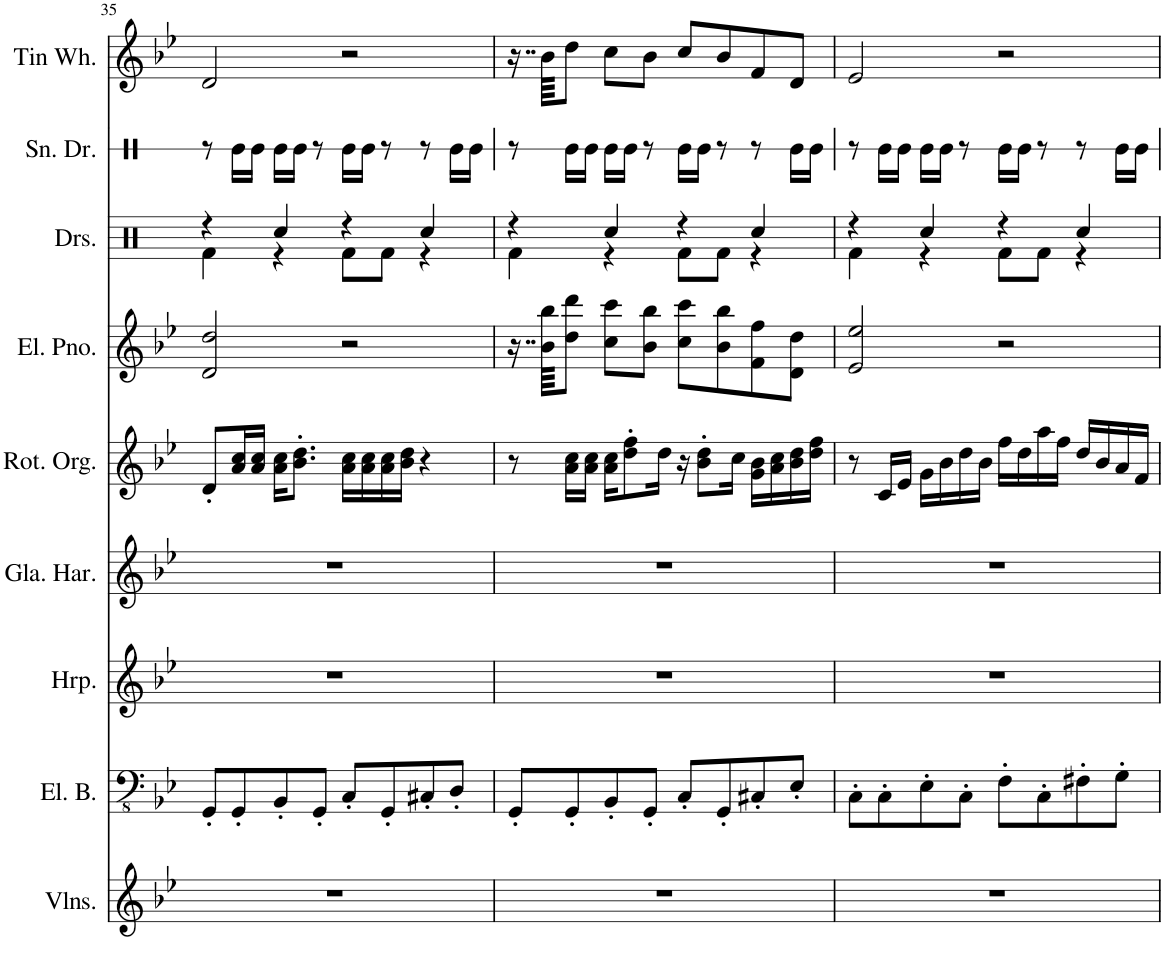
**kern	**kern	**kern	**kern	**kern	**kern	**kern	**kern	**kern
*part9	*part8	*part7	*part6	*part5	*part4	*part3	*part2	*part1
*staff9	*staff8	*staff7	*staff6	*staff5	*staff4	*staff3	*staff2	*staff1
*I"Violins	*I"Electric Bass	*I"Harp	*I"Glass Harmonica	*I"Rotary Organ	*I"Electric Piano	*I"Drumset	*I"Snare Drum	*I"Low Whistle
*I'Vlns.	*I'El. B.	*I'Hrp.	*I'Gla. Har.	*I'Rot. Org.	*I'El. Pno.	*I'Drs.	*I'Sn. Dr.	*I'Low Wh.
!!LO:PB:g=z
*clefG2	*clefFv4	*clefG2	*clefG2	*clefG2	*clefG2	*clefX	*clefX	*clefG2
*k[b-e-]	*k[b-e-]	*k[b-e-]	*k[b-e-]	*k[b-e-]	*k[b-e-]	*k[]	*k[]	*k[b-e-]
*M4/4	*M4/4	*M4/4	*M4/4	*M4/4	*M4/4	*M4/4	*M4/4	*M4/4
=35	=35	=35	=35	=35	=35	=35	=35	=35
*	*	*	*	*	*	*^	*	*
1r	8GGG'/L	1r	1r	8d'/L	2d/ 2dd/	4r	4Rf\	8r	2d/
.	8GGG'/	.	.	16a/ 16cc/L	.	.	.	16Re\LL	.
.	.	.	.	16a/ 16cc/JJ	.	.	.	16Re\JJ	.
.	8BBB-'/	.	.	16a\ 16cc\KL	.	4Rcc/	4r	16Re\LL	.
.	.	.	.	8.b-\' 8.dd\'J	.	.	.	16Re\JJ	.
.	8GGG'/J	.	.	.	.	.	.	8r	.
.	8CC'/L	.	.	16a\ 16cc\LL	2r	4r	8Rf\L	16Re\LL	2r
.	.	.	.	16a\ 16cc\	.	.	.	16Re\JJ	.
.	8GGG'/	.	.	16a\ 16cc\	.	.	8Rf\J	8r	.
.	.	.	.	16b-\ 16dd\JJ	.	.	.	.	.
.	8CC#X'/	.	.	4r	.	4Rcc/	4r	8r	.
.	8DD'/J	.	.	.	.	.	.	16Re\LL	.
.	.	.	.	.	.	.	.	16Re\JJ	.
=36	=36	=36	=36	=36	=36	=36	=36	=36	=36
1r	8GGG'/L	1r	1r	8r	16..r	4r	4Rf\	8r	16..r
.	.	.	.	.	64b-\ 64bb-\KKKL	.	.	.	64b-\KKKL
.	8GGG'/	.	.	16a\ 16cc\LL	8dd\ 8ddd\J	.	.	16Re\LL	8dd\J
.	.	.	.	16a\ 16cc\JJ	.	.	.	16Re\JJ	.
.	8BBB-'/	.	.	16a\ 16cc\KL	8cc\ 8ccc\L	4Rcc/	4r	16Re\LL	8cc\L
.	.	.	.	8dd\' 8ff\'	.	.	.	16Re\JJ	.
.	8GGG'/J	.	.	.	8b-\ 8bb-\J	.	.	8r	8b-\J
.	.	.	.	16dd\Jk	.	.	.	.	.
.	8CC'/L	.	.	16r	8cc\ 8ccc\L	4r	8Rf\L	16Re\LL	8cc/L
.	.	.	.	8b-\' 8dd\'L	.	.	.	16Re\JJ	.
.	8GGG'/	.	.	.	8b-\ 8bb-\	.	8Rf\J	8r	8b-/
.	.	.	.	16cc\Jk	.	.	.	.	.
.	8CC#X'/	.	.	16g\ 16b-\LL	8f\ 8ff\	4Rcc/	4r	8r	8f/
.	.	.	.	16a\ 16cc\	.	.	.	.	.
.	8EE-'/J	.	.	16b-\ 16dd\	8d\ 8dd\J	.	.	16Re\LL	8d/J
.	.	.	.	16dd\ 16ff\JJ	.	.	.	16Re\JJ	.
=37	=37	=37	=37	=37	=37	=37	=37	=37	=37
1r	8CC'\L	1r	1r	8r	2e-/ 2ee-/	4r	4Rf\	8r	2e-/
.	8CC'\	.	.	16c/LL	.	.	.	16Re\LL	.
.	.	.	.	16e-/JJ	.	.	.	16Re\JJ	.
.	8EE-'\	.	.	16g\LL	.	4Rcc/	4r	16Re\LL	.
.	.	.	.	16b-\	.	.	.	16Re\JJ	.
.	8CC'\J	.	.	16dd\	.	.	.	8r	.
.	.	.	.	16b-\JJ	.	.	.	.	.
.	8FF'\L	.	.	16ff\LL	2r	4r	8Rf\L	16Re\LL	2r
.	.	.	.	16dd\	.	.	.	16Re\JJ	.
.	8CC'\	.	.	16aa\	.	.	8Rf\J	8r	.
.	.	.	.	16ff\JJ	.	.	.	.	.
.	8FF#X'\	.	.	16dd/LL	.	4Rcc/	4r	8r	.
.	.	.	.	16b-/	.	.	.	.	.
.	8GG'\J	.	.	16a/	.	.	.	16Re\LL	.
.	.	.	.	16f/JJ	.	.	.	16Re\JJ	.
*	*	*	*	*	*	*v	*v	*	*
=	=	=	=	=	=	=	=	=
*-	*-	*-	*-	*-	*-	*-	*-	*-
